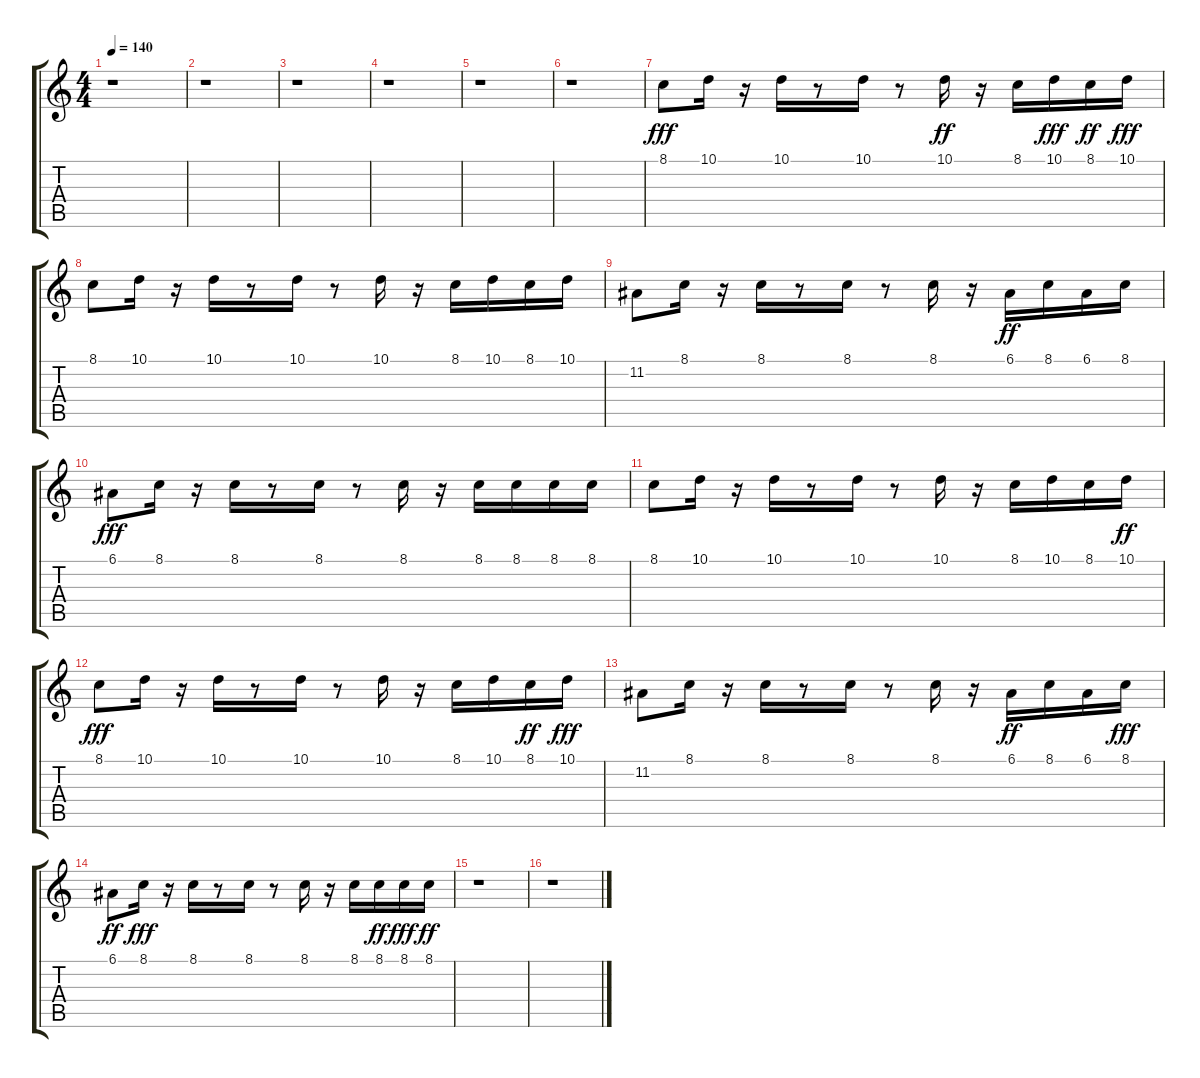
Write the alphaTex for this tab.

\track "" {instrument trumpet}
\staff {score tabs}
\tuning (E4 B3 G3 D3 A2 E2) {hide}
\ts (4 4)
\tempo 140
\clef g2
\ks c
r.1{dy fff} |
r.1 |
r.1 |
r.1 |
r.1 |
r.1 |
8.1.8{volume 10 balance 8 instrument trumpet} 10.1.16 r.16 10.1.16 r.8 10.1.16 r.8 10.1.16{dy ff} r.16 8.1.16 10.1.16{dy fff} 8.1.16{dy ff} 10.1.16{dy fff} |
8.1.8 10.1.16 r.16 10.1.16 r.8 10.1.16 r.8 10.1.16 r.16 8.1.16 10.1.16 8.1.16 10.1.16 |
11.2.8 8.1.16 r.16 8.1.16 r.8 8.1.16 r.8 8.1.16 r.16 6.1.16{dy ff} 8.1.16 6.1.16 8.1.16 |
6.1.8{dy fff} 8.1.16 r.16 8.1.16 r.8 8.1.16 r.8 8.1.16 r.16 8.1.16 8.1.16 8.1.16 8.1.16 |
8.1.8 10.1.16 r.16 10.1.16 r.8 10.1.16 r.8 10.1.16 r.16 8.1.16 10.1.16 8.1.16 10.1.16{dy ff} |
8.1.8{dy fff} 10.1.16 r.16 10.1.16 r.8 10.1.16 r.8 10.1.16 r.16 8.1.16 10.1.16 8.1.16{dy ff} 10.1.16{dy fff} |
11.2.8 8.1.16 r.16 8.1.16 r.8 8.1.16 r.8 8.1.16 r.16 6.1.16{dy ff} 8.1.16 6.1.16 8.1.16{dy fff} |
6.1.8{dy ff} 8.1.16{dy fff} r.16 8.1.16 r.8 8.1.16 r.8 8.1.16 r.16 8.1.16 8.1.16{dy ff} 8.1.16{dy fff} 8.1.16{dy ff} |
r.1 |
r.1
